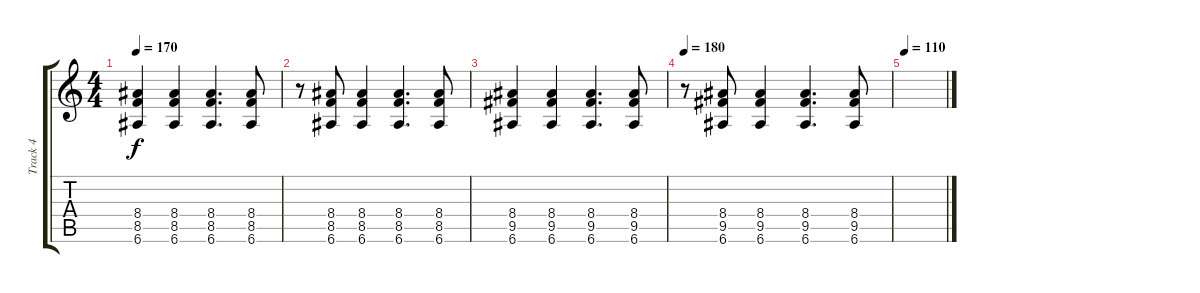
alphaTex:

\track ("Track 4" "Track 4") {instrument electricguitarclean}
\staff {score tabs}
\tuning (E4 B3 G3 D3 A2 E2) {hide}
\ts (4 4)
\tempo 170
\clef g2
\ks c
(8.4 8.5 6.6).4{dy f} (8.4 8.5 6.6).4 (8.4 8.5 6.6).4{d} (8.4 8.5 6.6).8 |
r.8 (8.4 8.5 6.6).8 (8.4 8.5 6.6).4 (8.4 8.5 6.6).4{d} (8.4 8.5 6.6).8 |
(8.4 9.5 6.6).4 (8.4 9.5 6.6).4 (8.4 9.5 6.6).4{d} (8.4 9.5 6.6).8 |
\tempo 180
r.8 (8.4 9.5 6.6).8 (8.4 9.5 6.6).4 (8.4 9.5 6.6).4{d} (8.4 9.5 6.6).8 |
\tempo 110
